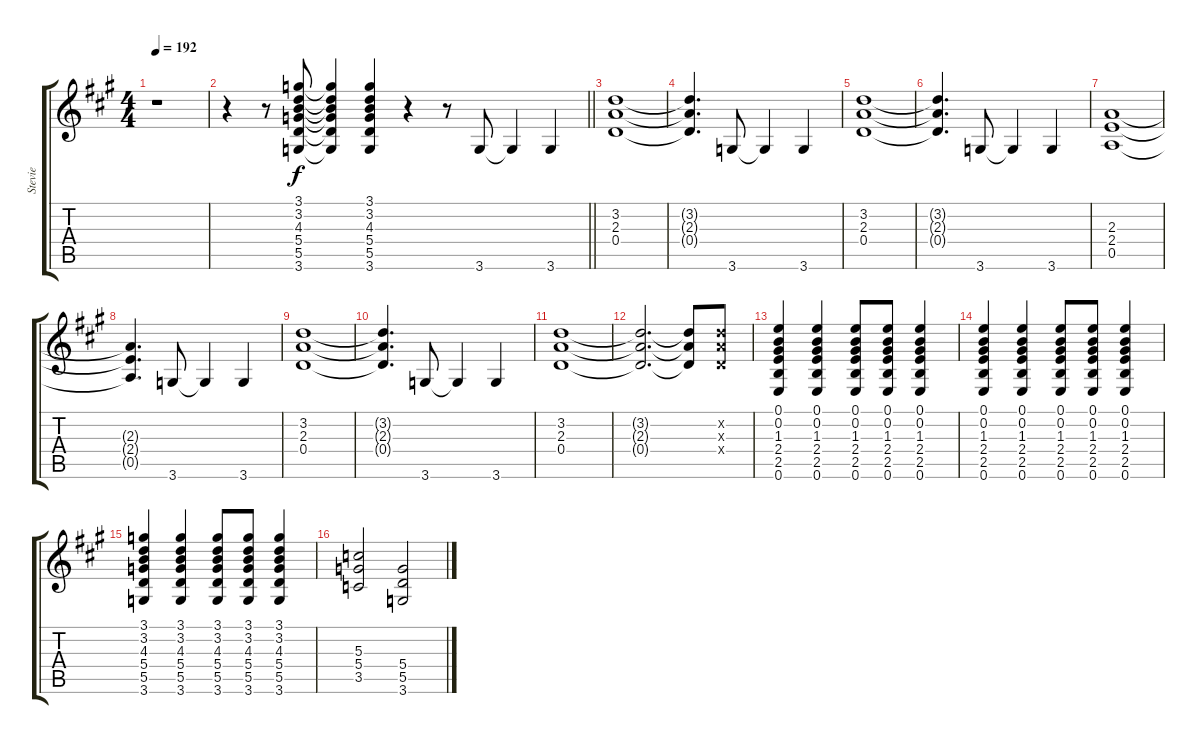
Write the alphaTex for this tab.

\track ("Stevie" "Stevie") {instrument distortionguitar}
\staff {score tabs}
\tuning (E4 B3 G3 D3 A2 E2) {hide}
\ts (4 4)
\tempo 192
\clef g2
\ks a
r.1{dy f} |
\barLineRight lightlight
r.4 r.8 (3.1 3.2 4.3 5.4 5.5 3.6).8 (3.1{t} 3.2{t} 4.3{t} 5.4{t} 5.5{t} 3.6{t}).4 (3.1 3.2 4.3 5.4 5.5 3.6).4 r.4 r.8 3.6.8 3.6{t}.4 3.6.4 |
(3.2 2.3 0.4).1 |
(3.2{t} 2.3{t} 0.4{t}).4{d} 3.6.8 3.6{t}.4 3.6.4 |
(3.2 2.3 0.4).1 |
(3.2{t} 2.3{t} 0.4{t}).4{d} 3.6.8 3.6{t}.4 3.6.4 |
(2.3 2.4 0.5).1 |
(2.3{t} 2.4{t} 0.5{t}).4{d} 3.6.8 3.6{t}.4 3.6.4 |
(3.2 2.3 0.4).1 |
(3.2{t} 2.3{t} 0.4{t}).4{d} 3.6.8 3.6{t}.4 3.6.4 |
(3.2 2.3 0.4).1 |
(3.2{t} 2.3{t} 0.4{t}).2{d} (3.2{t} 2.3{t} 0.4{t}).8 (3.2{x} 2.3{x} 0.4{x}).8 |
(0.1 0.2 1.3 2.4 2.5 0.6).4 (0.1 0.2 1.3 2.4 2.5 0.6).4 (0.1 0.2 1.3 2.4 2.5 0.6).8 (0.1 0.2 1.3 2.4 2.5 0.6).8 (0.1 0.2 1.3 2.4 2.5 0.6).4 |
(0.1 0.2 1.3 2.4 2.5 0.6).4 (0.1 0.2 1.3 2.4 2.5 0.6).4 (0.1 0.2 1.3 2.4 2.5 0.6).8 (0.1 0.2 1.3 2.4 2.5 0.6).8 (0.1 0.2 1.3 2.4 2.5 0.6).4 |
(3.1 3.2 4.3 5.4 5.5 3.6).4 (3.1 3.2 4.3 5.4 5.5 3.6).4 (3.1 3.2 4.3 5.4 5.5 3.6).8 (3.1 3.2 4.3 5.4 5.5 3.6).8 (3.1 3.2 4.3 5.4 5.5 3.6).4 |
(5.3 5.4 3.5).2 (5.4 5.5 3.6).2
